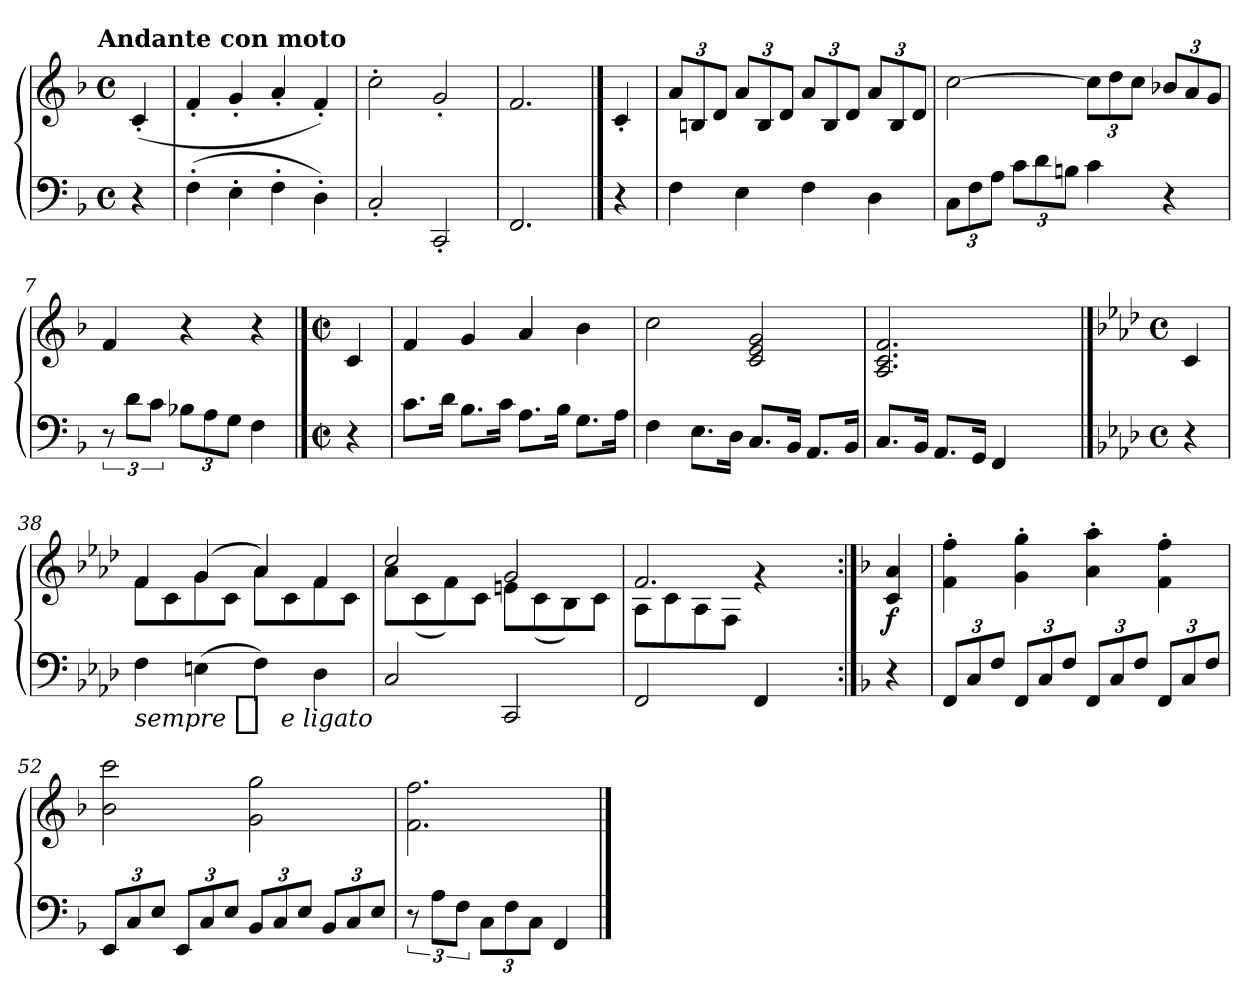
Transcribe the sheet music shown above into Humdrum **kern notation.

**kern	**kern	**dynam
*part1	*part1	*part1
*staff2	*staff1	*staff1/2
*clefF4	*clefG2	*
*k[b-]	*k[b-]	*
!!LO:TX:omd:t=Andante con moto
*M4/4	*M4/4	*
*met(c)	*met(c)	*
*MM96	*MM96	*
=1	=1	=1
4r	(4c'	.
=2	=2	=2
(4F'\	4f'/	.
4E'\	4g'/	.
4F'\	4a'/	.
4D'\)	4f'/)	.
=3	=3	=3
2C'/	2cc'\	.
2CC'/	2g'/	.
=4	=4	=4
2.FF/	2.f/	.
==4	==4	==4
4r	4c'/	.
=5	=5	=5
*	*Xbrackettup	*
4F\	12a/L	.
.	12Bn/	.
.	12d/J	.
4E\	12a/L	.
.	12B/	.
.	12d/J	.
4F\	12a/L	.
.	12B/	.
.	12d/J	.
4D\	12a/L	.
.	12B/	.
.	12d/J	.
!!LO:LB:g=z
=6	=6	=6
*Xbrackettup	*	*
12C\L	[2cc\	.
12F\	.	.
12A\J	.	.
12c\L	.	.
12d\	.	.
12Bn\J	.	.
4c\	12cc\L]	.
.	12dd\	.
.	12cc\J	.
4r	12b-X/L	.
.	12a/	.
.	12g/J	.
=7	=7	=7
*brackettup	*	*
12r	4f/	.
12d\L	.	.
12c\J	.	.
*Xbrackettup	*	*
12B-X\L	4r	.
12A\	.	.
12G\J	.	.
4F\	4r	.
==7	==7	==7
*M2/2	*M2/2	*
*met(c|)	*met(c|)	*
4r	4c/	.
=34	=34	=34
8.c\L	4f/	.
16d\Jk	.	.
8.B-\L	4g/	.
16c\Jk	.	.
8.A\L	4a/	.
16B-\Jk	.	.
8.G\L	4b-\	.
16A\Jk	.	.
=35	=35	=35
4F\	2cc\	.
8.E\L	.	.
16D\Jk	.	.
8.C/L	2c/ 2e/ 2g/	.
16BB-/Jk	.	.
8.AA/L	.	.
16BB-/Jk	.	.
!!LO:LB:g=z
=36	=36	=36
8.C/L	2.A/ 2.c/ 2.f/	.
16BB-/Jk	.	.
8.AA/L	.	.
16GG/Jk	.	.
4FF/	.	.
4ryy	4ryy	.
==37	==37	==37
*k[b-e-a-d-]	*k[b-e-a-d-]	*
*M4/4	*M4/4	*
*met(c)	*met(c)	*
4r	4c/	.
=38	=38	=38
*	*^	*
!	!	!	!LO:DY:b=2:t=sempre %s e ligato
4F\	4f/	8f\L	p
.	.	8c\	.
(4En\	(4g/	8g\	.
.	.	8c\J	.
4F\)	4a-/)	8a-\L	.
.	.	8c\	.
4D-\	4f/	8f\	.
.	.	8c\J	.
=39	=39	=39	=39
2C/	2cc/	8a-\L	.
.	.	(8c\	.
.	.	8f\)	.
.	.	8c\J	.
2CC/	2g/	8en\L	.
.	.	(8c\	.
.	.	8B-\)	.
.	.	8c\J	.
=49	=49	=49	=49
2FF/	2.f/	8A-\L	.
.	.	8c\	.
.	.	8A-\	.
.	.	8F\J	.
4FF/	.	4rg	.
4ryy	4ryy	4ryy	.
*	*v	*v	*
=50:|!	=50:|!	=50:|!
*k[b-]	*k[b-]	*
*	*^	*
!	!	!	!LO:DY:b
*	*v	*v	*
4r	4c/ 4a/	f
=51	=51	=51
12FF/L	4f'\ 4ff'\	.
12C/	.	.
12F/J	.	.
12FF/L	4g'\ 4gg'\	.
12C/	.	.
12F/J	.	.
12FF/L	4a'\ 4aa'\	.
12C/	.	.
12F/J	.	.
12FF/L	4f'\ 4ff'\	.
12C/	.	.
12F/J	.	.
=52	=52	=52
12EE/L	2b-\ 2ccc\	.
12C/	.	.
12E/J	.	.
12EE/L	.	.
12C/	.	.
12E/J	.	.
12BB-/L	2g\ 2gg\	.
12C/	.	.
12E/J	.	.
12BB-/L	.	.
12C/	.	.
12E/J	.	.
=61	=61	=61
*brackettup	*	*
12r	2.f\ 2.ff\	.
12A\L	.	.
12F\J	.	.
*Xbrackettup	*	*
12C\L	.	.
12F\	.	.
12C\J	.	.
4FF/	.	.
==	==	==
*-	*-	*-
